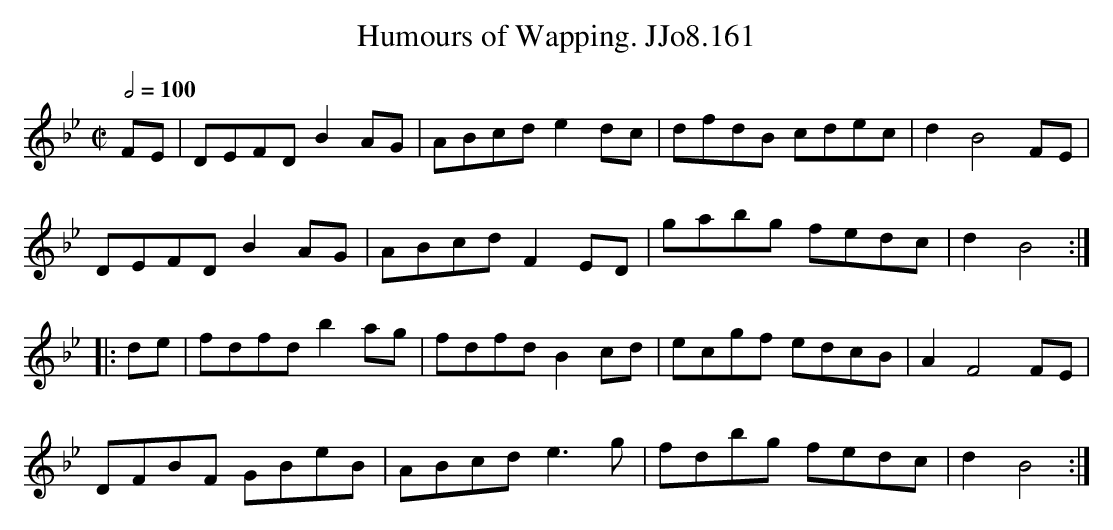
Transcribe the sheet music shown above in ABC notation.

X:1
T:Humours of Wapping. JJo8.161
M:C|
L:1/8
Q:1/2=100
K:Bb
FE|DEFDB2AG|ABcde2dc|dfdB cdec|d2B4FE|
DEFDB2AG|ABcdF2ED|gabg fedc|d2B4:|
|:de|fdfd b2ag|fdfdB2cd|ecgf edcB|A2F4FE|
DFBF GBeB|ABcde3g|fdbg fedc|d2B4:|
